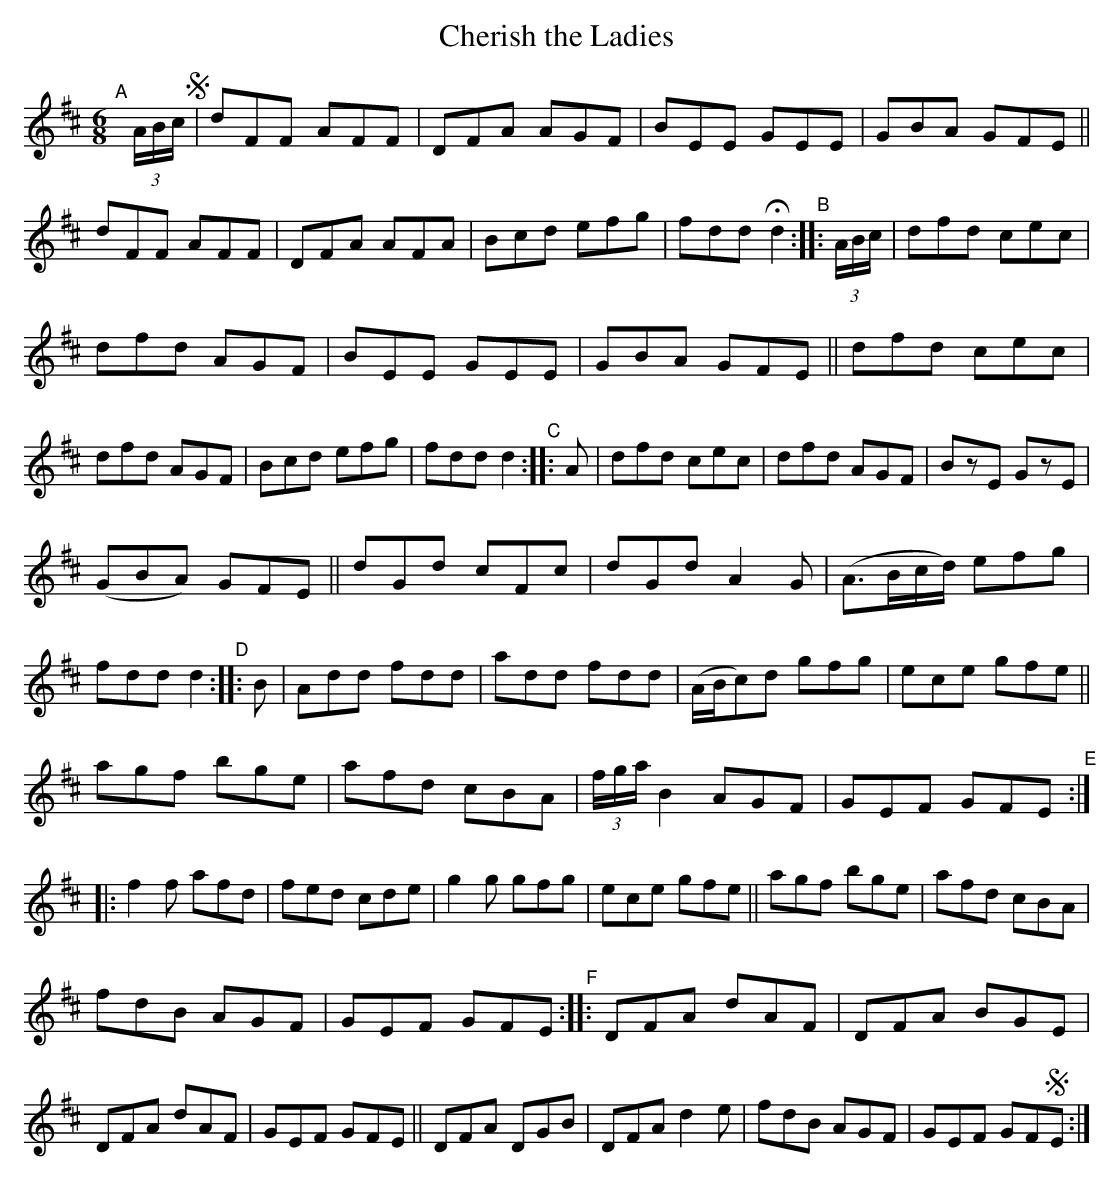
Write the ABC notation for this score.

X:1
T: Cherish the Ladies
M: 6/8
L: 1/8
K: D
"^A"[|] (3A/B/c/ !segno!|\
dFF AFF | DFA AGF | BEE GEE | GBA GFE || dFF AFF |\
DFA AFA | Bcd efg | fdd Hd2 "^B":: (3A/B/c/ | dfd cec |
dfd AGF | BEE GEE | GBA GFE || dfd cec | dfd AGF | Bcd efg |\
fdd d2 "^C":: A | dfd cec | dfd AGF | BzE GzE |
(GBA) GFE || dGd cFc | dGd A2G | (A>Bc/d/) efg |\
fdd d2 "^D":: B | Add fdd | add fdd | (A/B/c)d gfg | ece gfe ||
agf bge | afd cBA | (3f/g/a/ B2 AGF | GEF GFE "^E":: f2f afd |\
fed cde | g2g gfg | ece gfe || agf bge | afd cBA |
fdB AGF | GEF GFE "^F":: DFA dAF | DFA BGE | DFA dAF |\
GEF GFE || DFA DGB | DFA d2e | fdB AGF | GEF GF!segno!E :|
